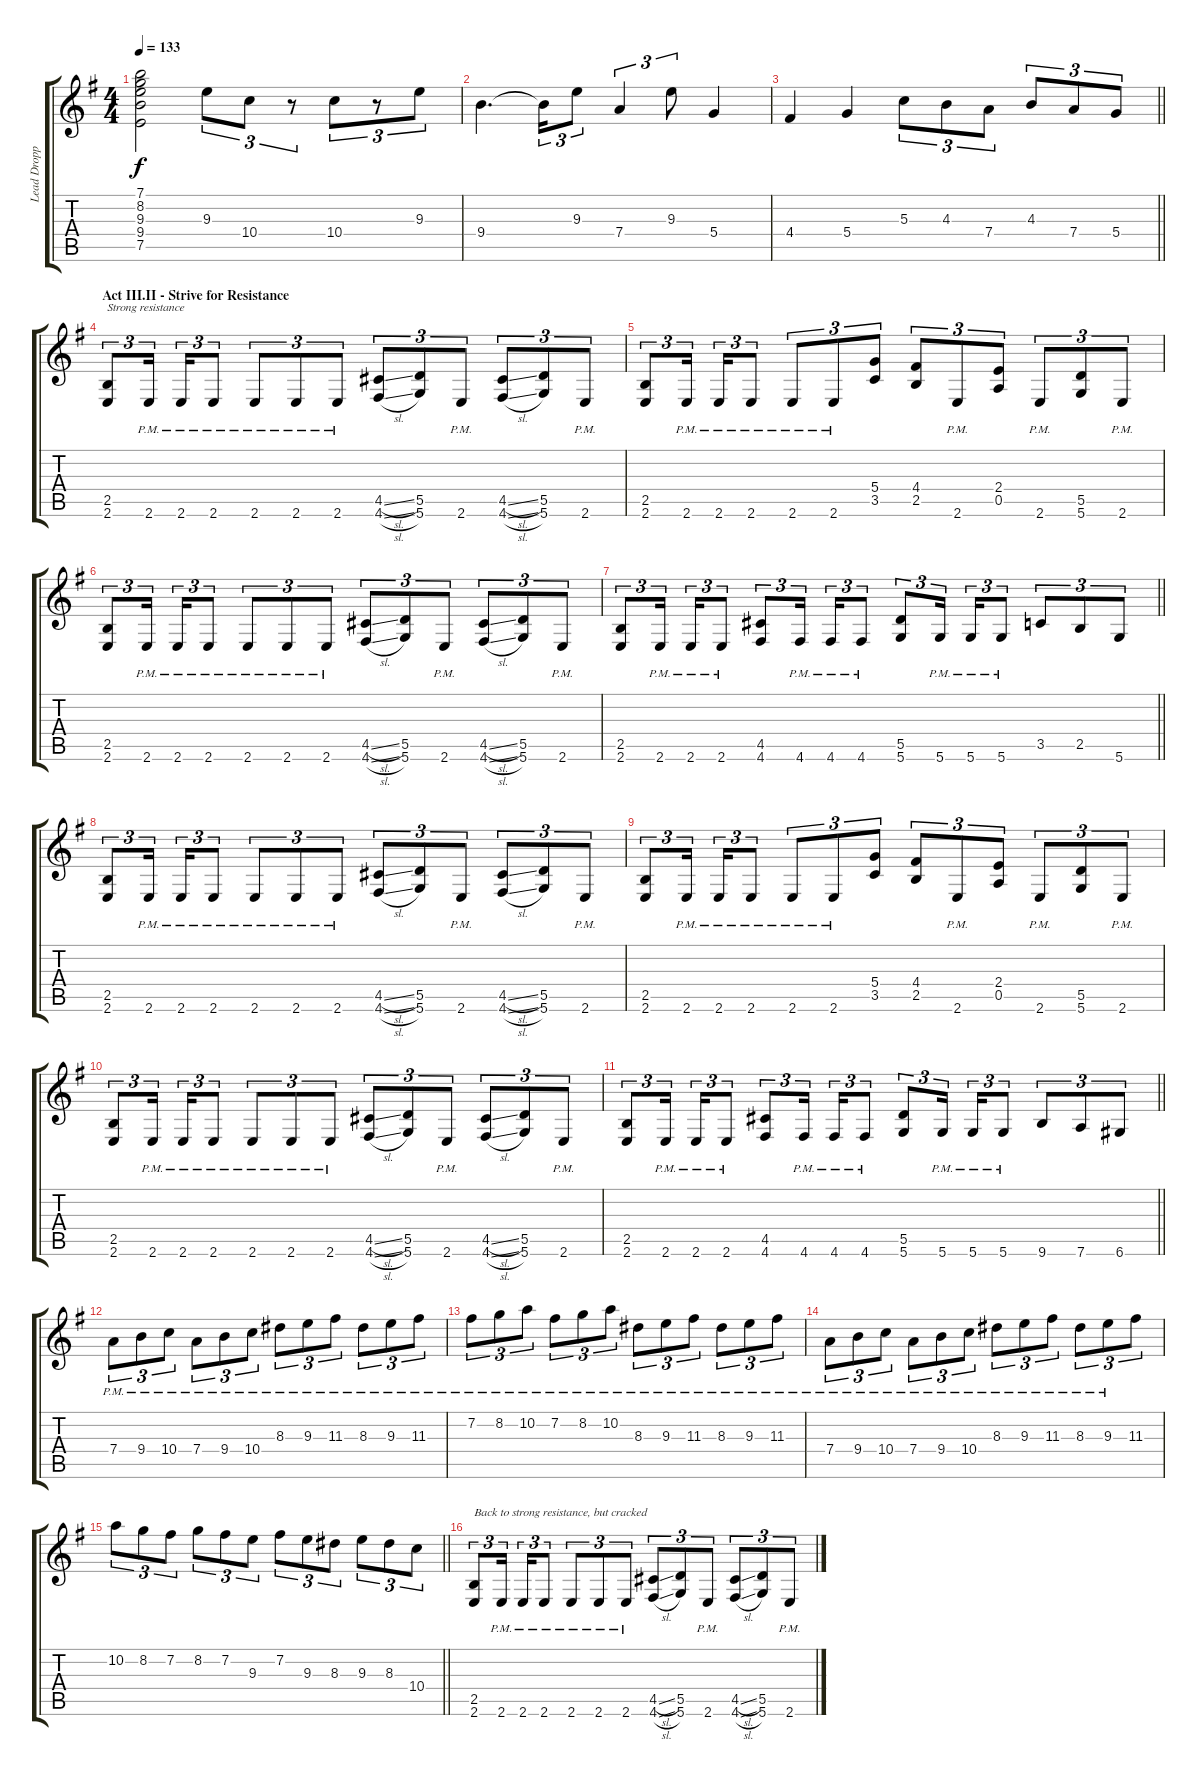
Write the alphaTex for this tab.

\track ("Lead Dropped D " "Lead Dropp") {instrument distortionguitar}
\staff {score tabs}
\tuning (E4 B3 G3 D3 A2 D2) {hide}
\ts (4 4)
\tempo 133
\clef g2
\ks eminor
(7.1{t} 8.2{t} 9.3{t} 9.4{t} 7.5{t}).2{dy f} 9.3.8{tu (3 2) balance 8} 10.4.8{tu (3 2)} r.8{tu (3 2)} 10.4.8{tu (3 2)} r.8{tu (3 2)} 9.3.8{tu (3 2)} |
9.4.4{d} 9.4{t}.16{tu (3 2)} 9.3.8{tu (3 2)} 7.4.4{tu (3 2)} 9.3.8{tu (3 2)} 5.4.4 |
\barLineRight lightlight
4.4.4 5.4.4 5.3.8{tu (3 2)} 4.3.8{tu (3 2)} 7.4.8{tu (3 2)} 4.3.8{tu (3 2)} 7.4.8{tu (3 2)} 5.4.8{tu (3 2)} |
\section ("" "Act III.II - Strive for Resistance")
(2.5 2.6).8{tu (3 2) txt "Strong resistance" balance 0} 2.6{pm}.16{tu (3 2) beam splitsecondary} 2.6{pm}.16{tu (3 2)} 2.6{pm}.8{tu (3 2)} 2.6{pm}.8{tu (3 2)} 2.6{pm}.8{tu (3 2)} 2.6{pm}.8{tu (3 2)} (4.5{sl} 4.6{sl}).8{tu (3 2)} (5.5 5.6).8{tu (3 2)} 2.6{pm}.8{tu (3 2)} (4.5{sl} 4.6{sl}).8{tu (3 2)} (5.5 5.6).8{tu (3 2)} 2.6{pm}.8{tu (3 2)} |
(2.5 2.6).8{tu (3 2)} 2.6{pm}.16{tu (3 2) beam splitsecondary} 2.6{pm}.16{tu (3 2)} 2.6{pm}.8{tu (3 2)} 2.6{pm}.8{tu (3 2)} 2.6{pm}.8{tu (3 2)} (5.4 3.5).8{tu (3 2)} (4.4 2.5).8{tu (3 2)} 2.6{pm}.8{tu (3 2)} (2.4 0.5).8{tu (3 2)} 2.6{pm}.8{tu (3 2)} (5.5 5.6).8{tu (3 2)} 2.6{pm}.8{tu (3 2)} |
(2.5 2.6).8{tu (3 2)} 2.6{pm}.16{tu (3 2) beam splitsecondary} 2.6{pm}.16{tu (3 2)} 2.6{pm}.8{tu (3 2)} 2.6{pm}.8{tu (3 2)} 2.6{pm}.8{tu (3 2)} 2.6{pm}.8{tu (3 2)} (4.5{sl} 4.6{sl}).8{tu (3 2)} (5.5 5.6).8{tu (3 2)} 2.6{pm}.8{tu (3 2)} (4.5{sl} 4.6{sl}).8{tu (3 2)} (5.5 5.6).8{tu (3 2)} 2.6{pm}.8{tu (3 2)} |
\barLineRight lightlight
(2.5 2.6).8{tu (3 2)} 2.6{pm}.16{tu (3 2) beam splitsecondary} 2.6{pm}.16{tu (3 2)} 2.6{pm}.8{tu (3 2)} (4.5 4.6).8{tu (3 2)} 4.6{pm}.16{tu (3 2) beam splitsecondary} 4.6{pm}.16{tu (3 2)} 4.6{pm}.8{tu (3 2)} (5.5 5.6).8{tu (3 2)} 5.6{pm}.16{tu (3 2) beam splitsecondary} 5.6{pm}.16{tu (3 2)} 5.6{pm}.8{tu (3 2)} 3.5.8{tu (3 2)} 2.5.8{tu (3 2)} 5.6.8{tu (3 2)} |
(2.5 2.6).8{tu (3 2)} 2.6{pm}.16{tu (3 2) beam splitsecondary} 2.6{pm}.16{tu (3 2)} 2.6{pm}.8{tu (3 2)} 2.6{pm}.8{tu (3 2)} 2.6{pm}.8{tu (3 2)} 2.6{pm}.8{tu (3 2)} (4.5{sl} 4.6{sl}).8{tu (3 2)} (5.5 5.6).8{tu (3 2)} 2.6{pm}.8{tu (3 2)} (4.5{sl} 4.6{sl}).8{tu (3 2)} (5.5 5.6).8{tu (3 2)} 2.6{pm}.8{tu (3 2)} |
(2.5 2.6).8{tu (3 2)} 2.6{pm}.16{tu (3 2) beam splitsecondary} 2.6{pm}.16{tu (3 2)} 2.6{pm}.8{tu (3 2)} 2.6{pm}.8{tu (3 2)} 2.6{pm}.8{tu (3 2)} (5.4 3.5).8{tu (3 2)} (4.4 2.5).8{tu (3 2)} 2.6{pm}.8{tu (3 2)} (2.4 0.5).8{tu (3 2)} 2.6{pm}.8{tu (3 2)} (5.5 5.6).8{tu (3 2)} 2.6{pm}.8{tu (3 2)} |
(2.5 2.6).8{tu (3 2)} 2.6{pm}.16{tu (3 2) beam splitsecondary} 2.6{pm}.16{tu (3 2)} 2.6{pm}.8{tu (3 2)} 2.6{pm}.8{tu (3 2)} 2.6{pm}.8{tu (3 2)} 2.6{pm}.8{tu (3 2)} (4.5{sl} 4.6{sl}).8{tu (3 2)} (5.5 5.6).8{tu (3 2)} 2.6{pm}.8{tu (3 2)} (4.5{sl} 4.6{sl}).8{tu (3 2)} (5.5 5.6).8{tu (3 2)} 2.6{pm}.8{tu (3 2)} |
\barLineRight lightlight
(2.5 2.6).8{tu (3 2)} 2.6{pm}.16{tu (3 2) beam splitsecondary} 2.6{pm}.16{tu (3 2)} 2.6{pm}.8{tu (3 2)} (4.5 4.6).8{tu (3 2)} 4.6{pm}.16{tu (3 2) beam splitsecondary} 4.6{pm}.16{tu (3 2)} 4.6{pm}.8{tu (3 2)} (5.5 5.6).8{tu (3 2)} 5.6{pm}.16{tu (3 2) beam splitsecondary} 5.6{pm}.16{tu (3 2)} 5.6{pm}.8{tu (3 2)} 9.6.8{tu (3 2)} 7.6.8{tu (3 2)} 6.6.8{tu (3 2)} |
7.4{pm}.8{tu (3 2) balance 8} 9.4{pm}.8{tu (3 2)} 10.4{pm}.8{tu (3 2)} 7.4{pm}.8{tu (3 2)} 9.4{pm}.8{tu (3 2)} 10.4{pm}.8{tu (3 2)} 8.3{pm}.8{tu (3 2)} 9.3{pm}.8{tu (3 2)} 11.3{pm}.8{tu (3 2)} 8.3{pm}.8{tu (3 2)} 9.3{pm}.8{tu (3 2)} 11.3{pm}.8{tu (3 2)} |
7.2{pm}.8{tu (3 2)} 8.2{pm}.8{tu (3 2)} 10.2{pm}.8{tu (3 2)} 7.2{pm}.8{tu (3 2)} 8.2{pm}.8{tu (3 2)} 10.2{pm}.8{tu (3 2)} 8.3{pm}.8{tu (3 2)} 9.3{pm}.8{tu (3 2)} 11.3{pm}.8{tu (3 2)} 8.3{pm}.8{tu (3 2)} 9.3{pm}.8{tu (3 2)} 11.3{pm}.8{tu (3 2)} |
7.4{pm}.8{tu (3 2)} 9.4{pm}.8{tu (3 2)} 10.4{pm}.8{tu (3 2)} 7.4{pm}.8{tu (3 2)} 9.4{pm}.8{tu (3 2)} 10.4{pm}.8{tu (3 2)} 8.3{pm}.8{tu (3 2)} 9.3{pm}.8{tu (3 2)} 11.3{pm}.8{tu (3 2)} 8.3{pm}.8{tu (3 2)} 9.3{pm}.8{tu (3 2)} 11.3.8{tu (3 2)} |
\barLineRight lightlight
10.2.8{tu (3 2)} 8.2.8{tu (3 2)} 7.2.8{tu (3 2)} 8.2.8{tu (3 2)} 7.2.8{tu (3 2)} 9.3.8{tu (3 2)} 7.2.8{tu (3 2)} 9.3.8{tu (3 2)} 8.3.8{tu (3 2)} 9.3.8{tu (3 2)} 8.3.8{tu (3 2)} 10.4.8{tu (3 2)} |
(2.5 2.6).8{tu (3 2) txt "Back to strong resistance, but cracked"} 2.6{pm}.16{tu (3 2) beam splitsecondary} 2.6{pm}.16{tu (3 2)} 2.6{pm}.8{tu (3 2)} 2.6{pm}.8{tu (3 2)} 2.6{pm}.8{tu (3 2)} 2.6{pm}.8{tu (3 2)} (4.5{sl} 4.6{sl}).8{tu (3 2)} (5.5 5.6).8{tu (3 2)} 2.6{pm}.8{tu (3 2)} (4.5{sl} 4.6{sl}).8{tu (3 2)} (5.5 5.6).8{tu (3 2)} 2.6{pm}.8{tu (3 2)}
